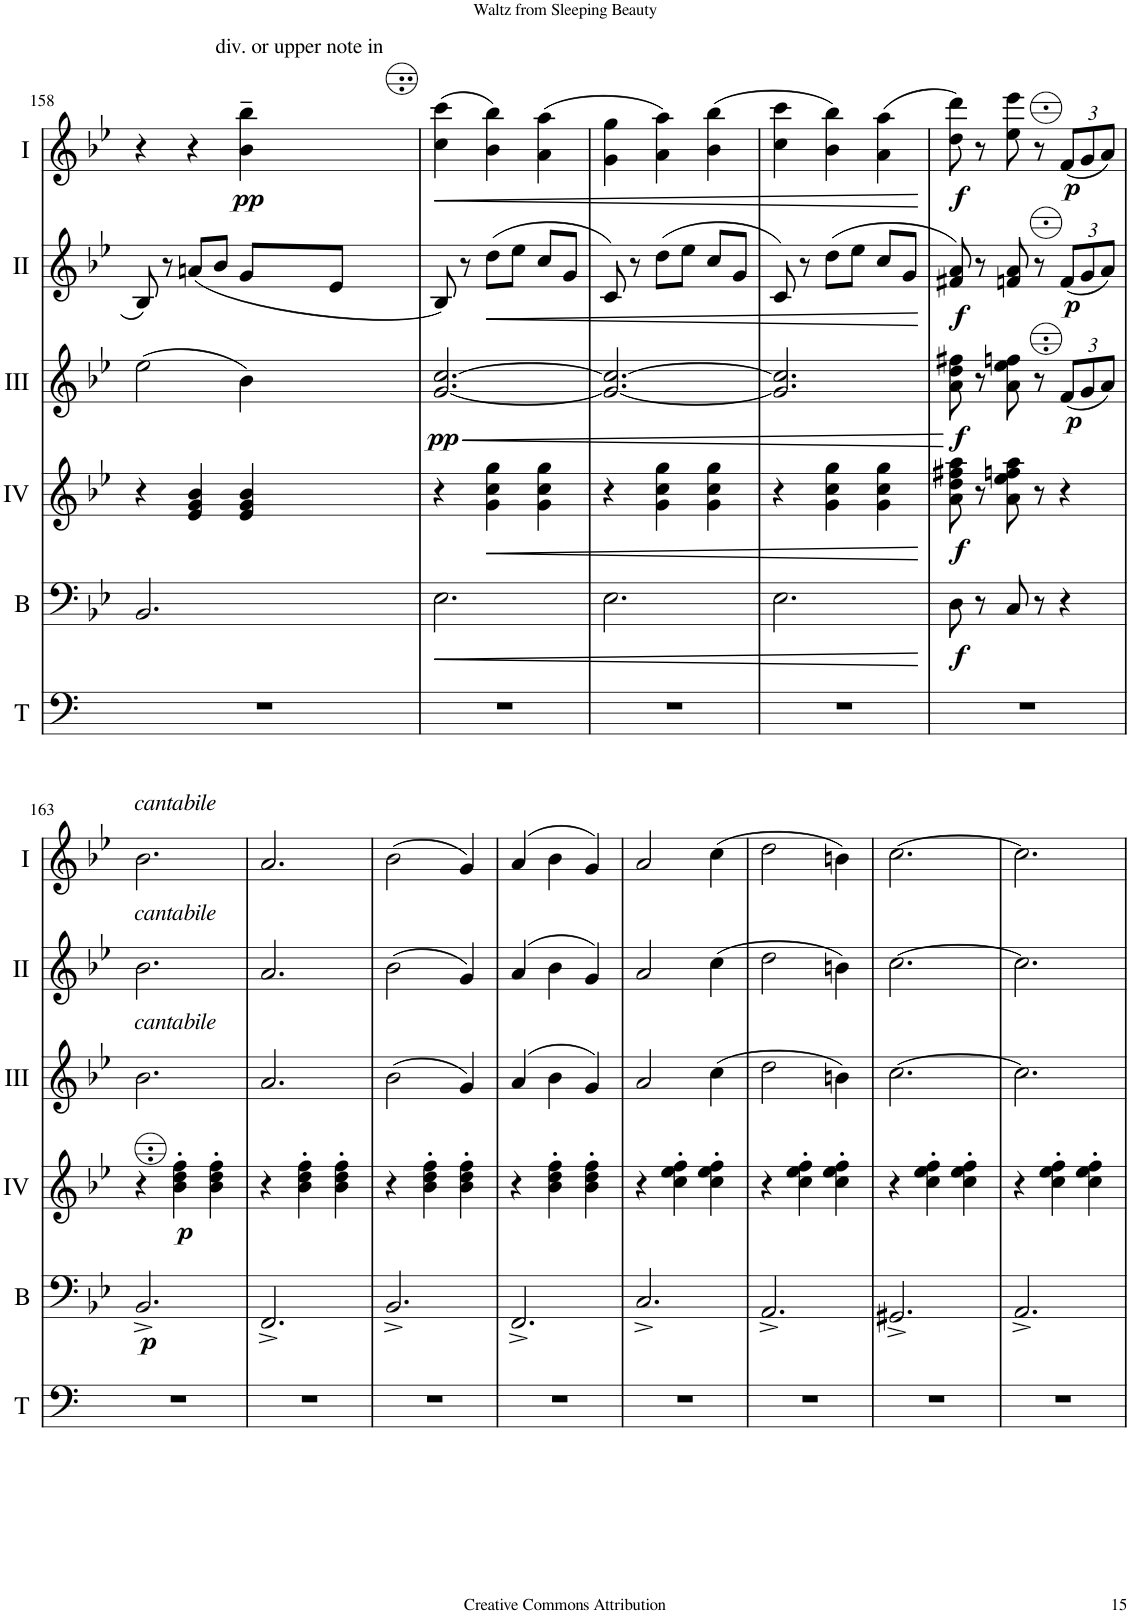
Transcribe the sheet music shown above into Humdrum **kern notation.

**kern	**kern	**dynam	**kern	**dynam	**kern	**dynam	**kern	**dynam	**kern	**dynam
*part6	*part5	*part5	*part4	*part4	*part3	*part3	*part2	*part2	*part1	*part1
*staff6	*staff5	*staff5	*staff4	*staff4	*staff3	*staff3	*staff2	*staff2	*staff1	*staff1
*I"Timp.	*I"Basson	*	*I"Acc. 4	*	*I"Acc. 3	*	*I"Acc. 2	*	*I"Acc. 1	*
*I'T	*I'B	*	*	*	*	*	*	*	*	*
!!LO:PB:g=z
*clefF4	*clefF4	*	*clefG2	*	*clefG2	*	*clefG2	*	*clefG2	*
*	*Trd7c12	*	*Trd7c12	*	*Trd7c12	*	*	*	*	*
*k[b-e-]	*k[b-e-]	*	*k[b-e-]	*	*k[b-e-]	*	*k[b-e-]	*	*k[b-e-]	*
*M3/4	*M3/4	*	*M3/4	*	*M3/4	*	*M3/4	*	*M3/4	*
=158	=158	=158	=158	=158	=158	=158	=158	=158	=158	=158
2.r	2.BB-/	.	4r	.	(2ee-\	.	8B-/	.	4r	.
.	.	.	.	.	.	.	8r	.	.	.
.	.	.	4e-/ 4g/ 4b-/	.	.	.	(8an/L	.	4r	.
.	.	.	.	.	.	.	8b-/J	.	.	.
!	!	!	!	!	!	!	!	!	!LO:TX:a:t=div. or upper note in	!
!	!	!	!	!	!	!	!	!	!	!LO:DY:b
.	.	.	4e-/ 4g/ 4b-/	.	4b-\)	.	8g/L	.	4b-\~ 4bb-\~	pp
.	.	.	.	.	.	.	8e-/J	.	.	.
=159	=159	=159	=159	=159	=159	=159	=159	=159	=159	=159
!	!	!LO:HP:b	!	!	!	!LO:HP:b	!	!	!	!LO:HP:b
!	!	!	!	!	!	!LO:DY:n=1:b	!	!	!	!
2.r	2.E-\	<	4r	.	[2.g/ [2.cc/	< pp	8B-/)	.	(4cc\ 4ccc\	<
.	.	.	.	.	.	.	8r	.	.	.
!	!	!	!	!LO:HP:b	!	!	!	!LO:HP:b	!	!
.	.	.	4g\ 4cc\ 4gg\	<	.	.	(8dd\L	<	4b-\ 4bb-\)	.
.	.	.	.	.	.	.	8ee-\J	.	.	.
.	.	.	4g\ 4cc\ 4gg\	.	.	.	8cc/L	.	(4a\ 4aa\	.
.	.	.	.	.	.	.	8g/J	.	.	.
=160	=160	=160	=160	=160	=160	=160	=160	=160	=160	=160
2.r	2.E-\	.	4r	.	2.g/_ 2.cc/_	.	8c/)	.	4g\ 4gg\	.
.	.	.	.	.	.	.	8r	.	.	.
.	.	.	4g\ 4cc\ 4gg\	.	.	.	(8dd\L	.	4a\ 4aa\)	.
.	.	.	.	.	.	.	8ee-\J	.	.	.
.	.	.	4g\ 4cc\ 4gg\	.	.	.	8cc/L	.	(4b-\ 4bb-\	.
.	.	.	.	.	.	.	8g/J	.	.	.
=161	=161	=161	=161	=161	=161	=161	=161	=161	=161	=161
2.r	2.E-\	.	4r	.	2.g/] 2.cc/]	.	8c/)	.	4cc\ 4ccc\	.
.	.	.	.	.	.	.	8r	.	.	.
.	.	.	4g\ 4cc\ 4gg\	.	.	.	(8dd\L	.	4b-\ 4bb-\)	.
.	.	.	.	.	.	.	8ee-\J	.	.	.
.	.	.	4g\ 4cc\ 4gg\	.	.	.	8cc/L	.	(4a\ 4aa\	.
.	.	.	.	.	.	.	8g/J	.	.	.
.	.	[	.	[	.	[	.	[	.	[
=162	=162	=162	=162	=162	=162	=162	=162	=162	=162	=162
!	!	!LO:DY:b	!	!LO:DY:b	!	!LO:DY:b	!	!LO:DY:b	!	!LO:DY:b
2.r	8D\	f	8a\ 8dd\ 8ff#X\ 8aa\	f	8a\ 8dd\ 8ff#X\	f	8f#X/ 8a/)	f	8dd\ 8ddd\)	f
.	8r	.	8r	.	8r	.	8r	.	8r	.
.	8C/	.	8a\ 8ee-\ 8ffn\ 8aa\	.	8a\ 8ee-\ 8ffn\	.	8fn/ 8a/	.	8ee-\ 8eee-\	.
.	8r	.	8r	.	8r	.	8r	.	8r	.
*	*	*	*	*	*Xbrackettup	*	*Xbrackettup	*	*Xbrackettup	*
!	!	!	!	!	!	!LO:DY:b	!	!LO:DY:b	!	!LO:DY:b
.	4r	.	4r	.	(12f/L	p	(12f/L	p	(12f/L	p
.	.	.	.	.	12g/	.	12g/	.	12g/	.
.	.	.	.	.	12a/J)	.	12a/J)	.	12a/J)	.
!!LO:LB:g=z
=163	=163	=163	=163	=163	=163	=163	=163	=163	=163	=163
!	!	!	!	!	!	!	!	!	!LO:TX:a:i:t=cantabile	!
!	!	!	!	!	!	!	!LO:TX:a:i:t=cantabile	!	!	!
!	!	!	!	!	!LO:TX:a:i:t=cantabile	!	!	!	!	!
!	!	!LO:DY:b	!	!	!	!	!	!	!	!
2.r	2.BB-^/	p	4r	.	2.b-\	.	2.b-\	.	2.b-\	.
!	!	!	!	!LO:DY:b	!	!	!	!	!	!
.	.	.	4b-\' 4dd\' 4ff\'	p	.	.	.	.	.	.
.	.	.	4b-\' 4dd\' 4ff\'	.	.	.	.	.	.	.
=164	=164	=164	=164	=164	=164	=164	=164	=164	=164	=164
2.r	2.FF^/	.	4r	.	2.a/	.	2.a/	.	2.a/	.
.	.	.	4b-\' 4dd\' 4ff\'	.	.	.	.	.	.	.
.	.	.	4b-\' 4dd\' 4ff\'	.	.	.	.	.	.	.
=165	=165	=165	=165	=165	=165	=165	=165	=165	=165	=165
2.r	2.BB-^/	.	4r	.	(2b-\	.	(2b-\	.	(2b-\	.
.	.	.	4b-\' 4dd\' 4ff\'	.	.	.	.	.	.	.
.	.	.	4b-\' 4dd\' 4ff\'	.	4g/)	.	4g/)	.	4g/)	.
=166	=166	=166	=166	=166	=166	=166	=166	=166	=166	=166
2.r	2.FF^/	.	4r	.	(4a/	.	(4a/	.	(4a/	.
.	.	.	4b-\' 4dd\' 4ff\'	.	4b-\	.	4b-\	.	4b-\	.
.	.	.	4b-\' 4dd\' 4ff\'	.	4g/)	.	4g/)	.	4g/)	.
=167	=167	=167	=167	=167	=167	=167	=167	=167	=167	=167
2.r	2.C^/	.	4r	.	2a/	.	2a/	.	2a/	.
.	.	.	4cc\' 4ee-\' 4ff\'	.	.	.	.	.	.	.
.	.	.	4cc\' 4ee-\' 4ff\'	.	(4cc\	.	(4cc\	.	(4cc\	.
=168	=168	=168	=168	=168	=168	=168	=168	=168	=168	=168
2.r	2.AA^/	.	4r	.	2dd\	.	2dd\	.	2dd\	.
.	.	.	4cc\' 4ee-\' 4ff\'	.	.	.	.	.	.	.
.	.	.	4cc\' 4ee-\' 4ff\'	.	4bn\)	.	4bn\)	.	4bn\)	.
=169	=169	=169	=169	=169	=169	=169	=169	=169	=169	=169
2.r	2.GG#X^/	.	4r	.	[2.cc\	.	[2.cc\	.	[2.cc\	.
.	.	.	4cc\' 4ee-\' 4ff\'	.	.	.	.	.	.	.
.	.	.	4cc\' 4ee-\' 4ff\'	.	.	.	.	.	.	.
=170	=170	=170	=170	=170	=170	=170	=170	=170	=170	=170
2.r	2.AA^/	.	4r	.	2.cc\]	.	2.cc\]	.	2.cc\]	.
.	.	.	4cc\' 4ee-\' 4ff\'	.	.	.	.	.	.	.
.	.	.	4cc\' 4ee-\' 4ff\'	.	.	.	.	.	.	.
=	=	=	=	=	=	=	=	=	=	=
*-	*-	*-	*-	*-	*-	*-	*-	*-	*-	*-
